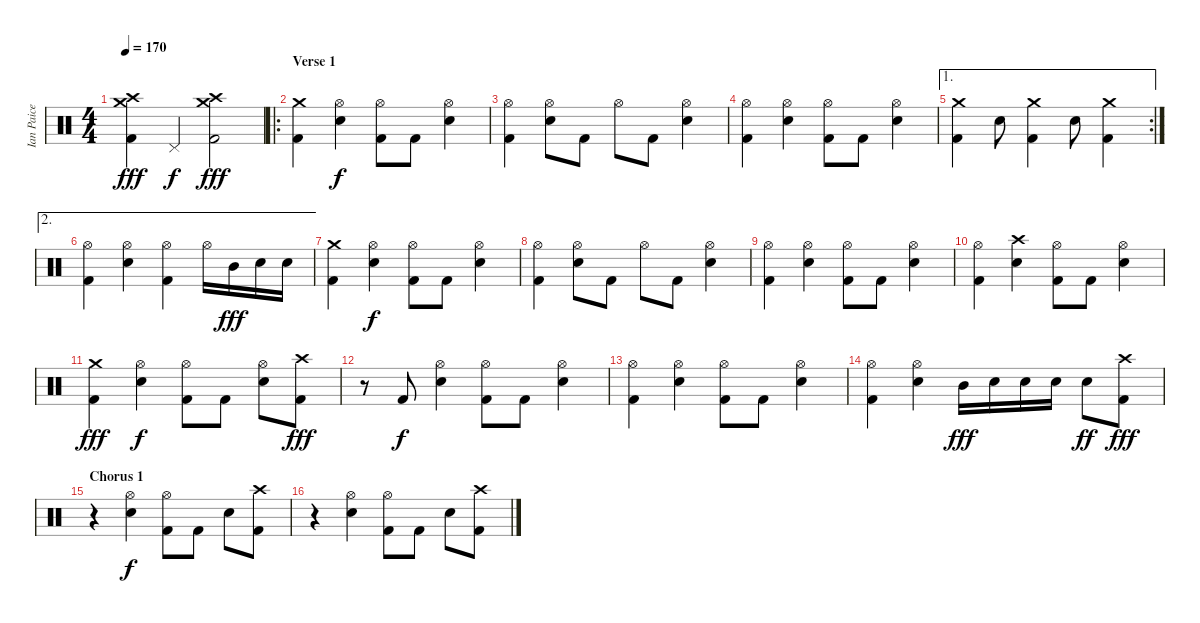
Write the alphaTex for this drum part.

\track ("Ian Paice" "Ian Paice") {instrument percussion}
\staff {score}
\articulation defaults
\ts (4 4)
\tempo 170
\clef neutral
\ks c
("Crash medium (hit)" "Crash high (hit)" "Kick (hit) 2").4{dy fff volume 16} "Pedal Hi-Hat (hit)".4{dy f} ("Crash medium (hit)" "Crash high (hit)" "Kick (hit) 2").2{dy fff} |
\ro
\section ("" "Verse 1")
("Crash medium (hit)" "Kick (hit) 2").4 ("Hi-Hat (open)" "Electric Snare (hit)").4{dy f} ("Hi-Hat (open)" "Kick (hit) 2").8 "Kick (hit) 2".8 ("Hi-Hat (open)" "Electric Snare (hit)").4 |
("Hi-Hat (open)" "Kick (hit) 2").4 ("Hi-Hat (open)" "Electric Snare (hit)").8 "Kick (hit) 2".8 "Hi-Hat (open)".8 "Kick (hit) 2".8 ("Hi-Hat (open)" "Electric Snare (hit)").4 |
("Hi-Hat (open)" "Kick (hit) 2").4 ("Hi-Hat (open)" "Electric Snare (hit)").4 ("Hi-Hat (open)" "Kick (hit) 2").8 "Kick (hit) 2".8 ("Hi-Hat (open)" "Electric Snare (hit)").4 |
\ae 1
\rc 2
("Crash medium (hit)" "Kick (hit) 2").4 "Electric Snare (hit)".8 ("Crash medium (hit)" "Kick (hit) 2").4 "Electric Snare (hit)".8 ("Crash medium (hit)" "Kick (hit) 2").4 |
\ae 2
("Hi-Hat (open)" "Kick (hit) 2").4 ("Hi-Hat (open)" "Electric Snare (hit)").4 ("Hi-Hat (open)" "Kick (hit) 2").4 "Hi-Hat (open)".16 "Mid Tom (hit)".16{dy fff} "Electric Snare (hit)".16 "Electric Snare (hit)".16 |
("Crash medium (hit)" "Kick (hit) 2").4 ("Hi-Hat (open)" "Electric Snare (hit)").4{dy f} ("Hi-Hat (open)" "Kick (hit) 2").8 "Kick (hit) 2".8 ("Hi-Hat (open)" "Electric Snare (hit)").4 |
("Hi-Hat (open)" "Kick (hit) 2").4 ("Hi-Hat (open)" "Electric Snare (hit)").8 "Kick (hit) 2".8 "Hi-Hat (open)".8 "Kick (hit) 2".8 ("Hi-Hat (open)" "Electric Snare (hit)").4 |
("Hi-Hat (open)" "Kick (hit) 2").4 ("Hi-Hat (open)" "Electric Snare (hit)").4 ("Hi-Hat (open)" "Kick (hit) 2").8 "Kick (hit) 2".8 ("Hi-Hat (open)" "Electric Snare (hit)").4 |
("Hi-Hat (open)" "Kick (hit) 2").4 ("Crash high (hit)" "Electric Snare (hit)").4 ("Hi-Hat (open)" "Kick (hit) 2").8 "Kick (hit) 2".8 ("Hi-Hat (open)" "Electric Snare (hit)").4 |
("Crash medium (hit)" "Kick (hit) 2").4{dy fff} ("Hi-Hat (open)" "Electric Snare (hit)").4{dy f} ("Hi-Hat (open)" "Kick (hit) 2").8 "Kick (hit) 2".8 ("Hi-Hat (open)" "Electric Snare (hit)").8 ("Crash high (hit)" "Kick (hit) 2").8{dy fff} |
r.8 "Kick (hit) 2".8{dy f} ("Hi-Hat (open)" "Electric Snare (hit)").4 ("Hi-Hat (open)" "Kick (hit) 2").8 "Kick (hit) 2".8 ("Hi-Hat (open)" "Electric Snare (hit)").4 |
("Hi-Hat (open)" "Kick (hit) 2").4 ("Hi-Hat (open)" "Electric Snare (hit)").4 ("Hi-Hat (open)" "Kick (hit) 2").8 "Kick (hit) 2".8 ("Hi-Hat (open)" "Electric Snare (hit)").4 |
("Hi-Hat (open)" "Kick (hit) 2").4 ("Hi-Hat (open)" "Electric Snare (hit)").4 "Mid Tom (hit)".16{dy fff} "Electric Snare (hit)".16 "Electric Snare (hit)".16 "Electric Snare (hit)".16 "Electric Snare (hit)".8{dy ff} ("Crash high (hit)" "Kick (hit) 2").8{dy fff} |
\section ("" "Chorus 1")
r.4 ("Hi-Hat (open)" "Electric Snare (hit)").4{dy f} ("Hi-Hat (open)" "Kick (hit) 2").8 "Kick (hit) 2".8 "Electric Snare (hit)".8 ("Crash high (hit)" "Kick (hit) 2").8 |
r.4 ("Hi-Hat (open)" "Electric Snare (hit)").4 ("Hi-Hat (open)" "Kick (hit) 2").8 "Kick (hit) 2".8 "Electric Snare (hit)".8 ("Crash high (hit)" "Kick (hit) 2").8
